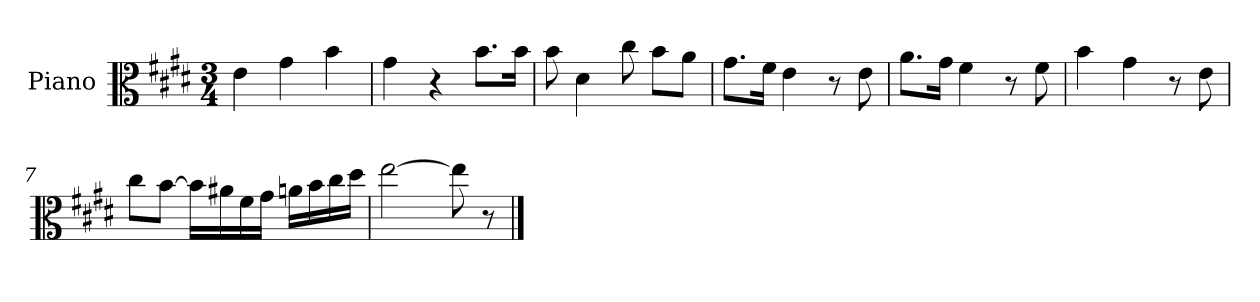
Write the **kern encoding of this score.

**kern
*part1
*staff1
*I"Piano
*I'Pno.
*clefC3
*k[f#c#g#d#]
*M3/4
=1
4e\
4g#\
4b\
=2
4g#\
4r
8.b\L
16b\Jk
=3
8b\
4d#\
8cc#\
8b\L
8a\J
=4
8.g#\L
16f#\Jk
4e\
8r
8e\
=5
8.a\L
16g#\Jk
4f#\
8r
8f#\
=6
4b\
4g#\
8r
8e\
=7
8cc#\L
[8b\J
16b\LL]
16a#X\
16f#\
16g#\JJ
16an\LL
16b\
16cc#\
16dd#\JJ
!!LO:LB:g=z
=8
[2ee\
8ee\]
8r
==
*-
